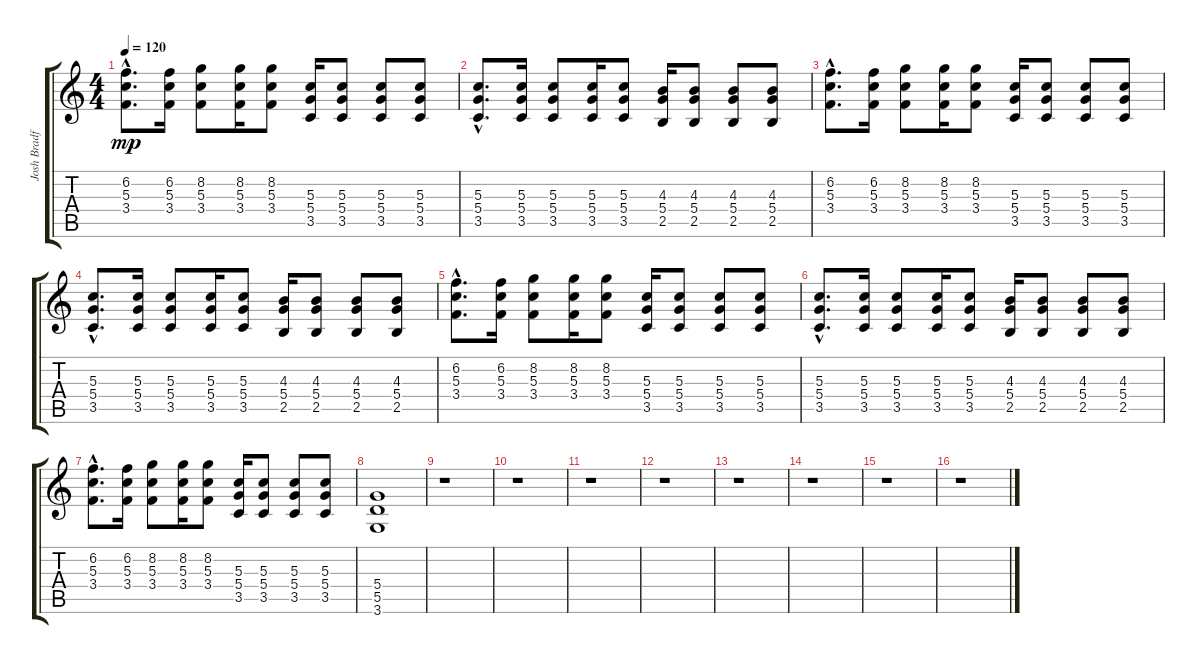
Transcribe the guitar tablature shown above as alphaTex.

\track ("Josh Bradford" "Josh Bradf") {instrument distortionguitar}
\staff {score tabs}
\tuning (E4 B3 G3 D3 A2 E2) {hide}
\ts (4 4)
\tempo 120
\clef g2
\ks c
(6.2{hac} 5.3{hac} 3.4{hac}).8{d dy mp} (6.2 5.3 3.4).16 (8.2 5.3 3.4).8 (8.2 5.3 3.4).16 (8.2 5.3 3.4).8 (5.3 5.4 3.5).16 (5.3 5.4 3.5).8 (5.3 5.4 3.5).8 (5.3 5.4 3.5).8 |
(5.3{hac} 5.4{hac} 3.5{hac}).8{d} (5.3 5.4 3.5).16 (5.3 5.4 3.5).8 (5.3 5.4 3.5).16 (5.3 5.4 3.5).8 (4.3 5.4 2.5).16 (4.3 5.4 2.5).8 (4.3 5.4 2.5).8 (4.3 5.4 2.5).8 |
(6.2{hac} 5.3{hac} 3.4{hac}).8{d} (6.2 5.3 3.4).16 (8.2 5.3 3.4).8 (8.2 5.3 3.4).16 (8.2 5.3 3.4).8 (5.3 5.4 3.5).16 (5.3 5.4 3.5).8 (5.3 5.4 3.5).8 (5.3 5.4 3.5).8 |
(5.3{hac} 5.4{hac} 3.5{hac}).8{d} (5.3 5.4 3.5).16 (5.3 5.4 3.5).8 (5.3 5.4 3.5).16 (5.3 5.4 3.5).8 (4.3 5.4 2.5).16 (4.3 5.4 2.5).8 (4.3 5.4 2.5).8 (4.3 5.4 2.5).8 |
(6.2{hac} 5.3{hac} 3.4{hac}).8{d} (6.2 5.3 3.4).16 (8.2 5.3 3.4).8 (8.2 5.3 3.4).16 (8.2 5.3 3.4).8 (5.3 5.4 3.5).16 (5.3 5.4 3.5).8 (5.3 5.4 3.5).8 (5.3 5.4 3.5).8 |
(5.3{hac} 5.4{hac} 3.5{hac}).8{d} (5.3 5.4 3.5).16 (5.3 5.4 3.5).8 (5.3 5.4 3.5).16 (5.3 5.4 3.5).8 (4.3 5.4 2.5).16 (4.3 5.4 2.5).8 (4.3 5.4 2.5).8 (4.3 5.4 2.5).8 |
(6.2{hac} 5.3{hac} 3.4{hac}).8{d} (6.2 5.3 3.4).16 (8.2 5.3 3.4).8 (8.2 5.3 3.4).16 (8.2 5.3 3.4).8 (5.3 5.4 3.5).16 (5.3 5.4 3.5).8 (5.3 5.4 3.5).8 (5.3 5.4 3.5).8 |
(5.4 5.5 3.6).1 |
r.1 |
r.1 |
r.1 |
r.1 |
r.1 |
r.1 |
r.1 |
r.1
